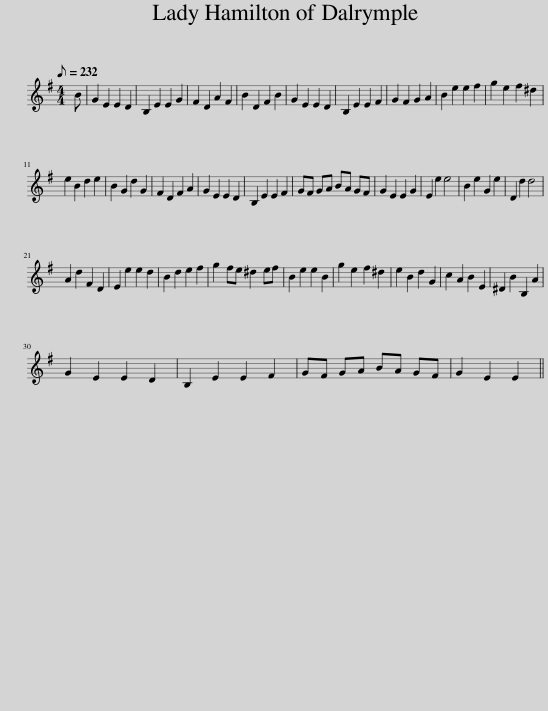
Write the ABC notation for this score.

X:1
L:1/8
Q:1/8=232
M:4/4
I:linebreak $
K:Emin
V:1 treble
V:1
 B | G2 E2 E2 D2 | B,2 E2 E2 G2 | F2 D2 A2 F2 | B2 D2 F2 B2 | %5
 G2 E2 E2 D2 | B,2 E2 E2 F2 | G2 F2 G2 A2 | B2 e2 e2 f2 | g2 e2 f2 ^d2 |$ %10
 e2 B2 d2 e2 | B2 G2 d2 G2 | F2 D2 F2 A2 | G2 E2 E2 D2 | B,2 E2 E2 F2 | %15
 GF GA BA GF | G2 E2 E2 G2 | E2 e2 e4 | B2 e2 G2 e2 | D2 d2 d4 |$ %20
 A2 d2 F2 D2 | E2 e2 e2 d2 | B2 d2 e2 f2 | g2 fe ^d2 ef | B2 e2 e2 B2 | %25
 g2 e2 f2 ^d2 | e2 B2 d2 G2 | c2 A2 B2 E2 | ^D2 B2 B,2 A2 |$ G2 E2 E2 D2 | %30
 B,2 E2 E2 F2 | GF GA BA GF | G2 E2 E2 || %33
